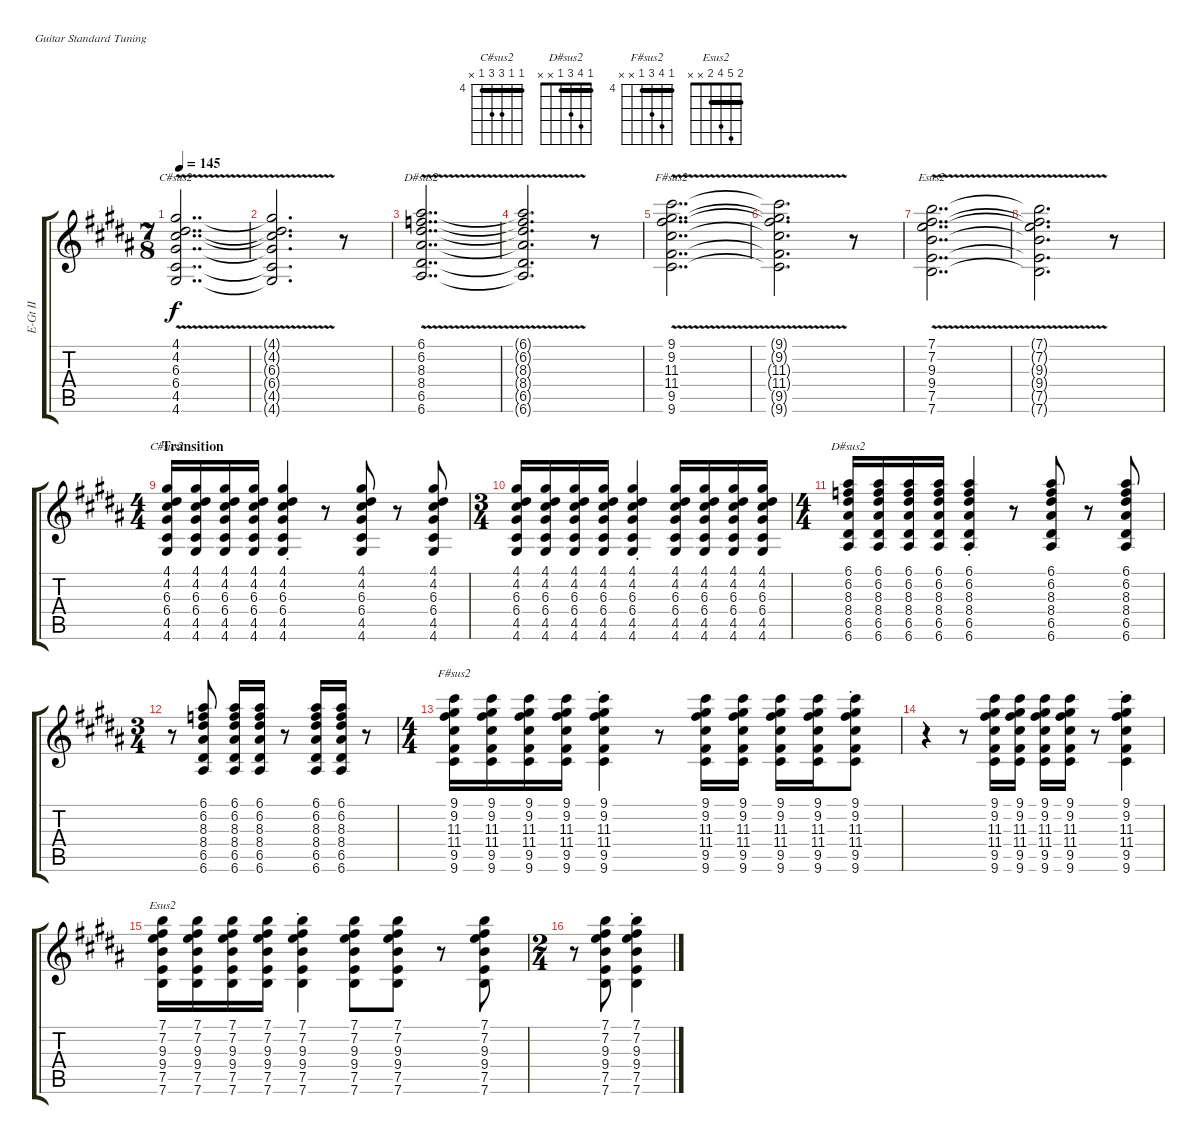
\defaultSystemsLayout 4
\bracketExtendMode groupsimilarinstruments
\otherSystemsTrackNameOrientation horizontal
\track ("Rhythm Guitar II" "E-Gt II") {multiBarRest instrument distortionguitar}
\staff {score tabs}
\tuning (E4 B3 G3 D3 A2 E2)
\chord ("C#sus2" 4 4 6 6 4 x) {firstfret 4 showfingering false barre (4 4)}
\chord ("D#sus2" 1 4 3 1 x x) {showfingering false barre 1}
\chord ("F#sus2" 4 7 6 4 x x) {firstfret 4 showfingering false barre 4}
\chord ("Esus2" 2 5 4 2 x x) {showfingering false barre 2}
\ts (7 8)
\tempo 145
\clef g2
\ks b
(4.6{v acc #} 4.5{v acc #} 6.4{v acc #} 6.3{v acc #} 4.2{v acc #} 4.1{v acc #}).2{dd ch "C#sus2" dy f} |
(4.6{v t acc #} 4.5{v t acc #} 6.4{v t acc #} 6.3{v t acc #} 4.2{v t acc #} 4.1{v t acc #}).2{d} r.8 |
(6.6{v acc #} 6.5{v acc #} 8.4{v acc #} 8.3{v acc #} 6.2{v acc forcenatural} 6.1{v acc #}).2{dd ch "D#sus2"} |
(6.6{v t acc #} 6.5{v t acc #} 8.4{v t acc #} 8.3{v t acc #} 6.2{v t acc forcenatural} 6.1{v t acc #}).2{d} r.8 |
(9.6{v acc #} 9.5{v acc #} 11.4{v acc #} 11.3{v acc #} 9.2{v acc #} 9.1{v acc #}).2{dd ch "F#sus2"} |
(9.6{v t acc #} 9.5{v t acc #} 11.4{v t acc #} 11.3{v t acc #} 9.2{v t acc #} 9.1{v t acc #}).2{d} r.8 |
(7.6{v acc forcenatural} 7.5{v acc forcenatural} 9.4{v acc forcenatural} 9.3{v acc forcenatural} 7.2{v acc #} 7.1{v acc forcenatural}).2{dd ch "Esus2"} |
(7.6{v t acc forcenatural} 7.5{v t acc forcenatural} 9.4{v t acc forcenatural} 9.3{v t acc forcenatural} 7.2{v t acc #} 7.1{v t acc forcenatural}).2{d} r.8 |
\ts (4 4)
\beaming (8 2 2 2 2)
\section ("" "Transition")
(4.6{acc #} 4.5{acc #} 6.4{acc #} 6.3{acc #} 4.2{acc #} 4.1{acc #}).16{ch "C#sus2"} (4.6{acc #} 4.5{acc #} 6.4{acc #} 6.3{acc #} 4.2{acc #} 4.1{acc #}).16 (4.6{acc #} 4.5{acc #} 6.4{acc #} 6.3{acc #} 4.2{acc #} 4.1{acc #}).16 (4.6{acc #} 4.5{acc #} 6.4{acc #} 6.3{acc #} 4.2{acc #} 4.1{acc #}).16 (4.6{st acc #} 4.5{st acc #} 6.4{st acc #} 6.3{st acc #} 4.2{st acc #} 4.1{st acc #}).4 r.8 (4.6{acc #} 4.5{acc #} 6.4{acc #} 6.3{acc #} 4.2{acc #} 4.1{acc #}).8 r.8 (4.6{acc #} 4.5{acc #} 6.4{acc #} 6.3{acc #} 4.2{acc #} 4.1{acc #}).8 |
\ts (3 4)
\beaming (8 2 2 2 2)
(4.6{acc #} 4.5{acc #} 6.4{acc #} 6.3{acc #} 4.2{acc #} 4.1{acc #}).16 (4.6{acc #} 4.5{acc #} 6.4{acc #} 6.3{acc #} 4.2{acc #} 4.1{acc #}).16 (4.6{acc #} 4.5{acc #} 6.4{acc #} 6.3{acc #} 4.2{acc #} 4.1{acc #}).16 (4.6{acc #} 4.5{acc #} 6.4{acc #} 6.3{acc #} 4.2{acc #} 4.1{acc #}).16 (4.6{st acc #} 4.5{st acc #} 6.4{st acc #} 6.3{st acc #} 4.2{st acc #} 4.1{st acc #}).4 (4.6{acc #} 4.5{acc #} 6.4{acc #} 6.3{acc #} 4.2{acc #} 4.1{acc #}).16 (4.6{acc #} 4.5{acc #} 6.4{acc #} 6.3{acc #} 4.2{acc #} 4.1{acc #}).16 (4.6{acc #} 4.5{acc #} 6.4{acc #} 6.3{acc #} 4.2{acc #} 4.1{acc #}).16 (4.6{acc #} 4.5{acc #} 6.4{acc #} 6.3{acc #} 4.2{acc #} 4.1{acc #}).16 |
\ts (4 4)
\beaming (8 2 2 2 2)
(6.6{acc #} 6.5{acc #} 8.4{acc #} 8.3{acc #} 6.2{acc forcenatural} 6.1{acc #}).16{ch "D#sus2"} (6.6{acc #} 6.5{acc #} 8.4{acc #} 8.3{acc #} 6.2{acc forcenatural} 6.1{acc #}).16 (6.6{acc #} 6.5{acc #} 8.4{acc #} 8.3{acc #} 6.2{acc forcenatural} 6.1{acc #}).16 (6.6{acc #} 6.5{acc #} 8.4{acc #} 8.3{acc #} 6.2{acc forcenatural} 6.1{acc #}).16 (6.6{st acc #} 6.5{st acc #} 8.4{st acc #} 8.3{st acc #} 6.2{st acc forcenatural} 6.1{st acc #}).4 r.8 (6.6{acc #} 6.5{acc #} 8.4{acc #} 8.3{acc #} 6.2{acc forcenatural} 6.1{acc #}).8 r.8 (6.6{acc #} 6.5{acc #} 8.4{acc #} 8.3{acc #} 6.2{acc forcenatural} 6.1{acc #}).8 |
\ts (3 4)
\beaming (8 2 2 2 2)
r.8 (6.6{acc #} 6.5{acc #} 8.4{acc #} 8.3{acc #} 6.2{acc forcenatural} 6.1{acc #}).8 (6.6{acc #} 6.5{acc #} 8.4{acc #} 8.3{acc #} 6.2{acc forcenatural} 6.1{acc #}).16 (6.6{acc #} 6.5{acc #} 8.4{acc #} 8.3{acc #} 6.2{acc forcenatural} 6.1{acc #}).16 r.8 (6.6{acc #} 6.5{acc #} 8.4{acc #} 8.3{acc #} 6.2{acc forcenatural} 6.1{acc #}).16 (6.6{acc #} 6.5{acc #} 8.4{acc #} 8.3{acc #} 6.2{acc forcenatural} 6.1{acc #}).16 r.8 |
\ts (4 4)
\beaming (8 2 2 2 2)
(9.6{acc #} 9.5{acc #} 11.4{acc #} 11.3{acc #} 9.2{acc #} 9.1{acc #}).16{ch "F#sus2"} (9.6{acc #} 9.5{acc #} 11.4{acc #} 11.3{acc #} 9.2{acc #} 9.1{acc #}).16 (9.6{acc #} 9.5{acc #} 11.4{acc #} 11.3{acc #} 9.2{acc #} 9.1{acc #}).16 (9.6{acc #} 9.5{acc #} 11.4{acc #} 11.3{acc #} 9.2{acc #} 9.1{acc #}).16 (9.6{st acc #} 9.5{st acc #} 11.4{st acc #} 11.3{st acc #} 9.2{st acc #} 9.1{st acc #}).4 r.8 (9.6{acc #} 9.5{acc #} 11.4{acc #} 11.3{acc #} 9.2{acc #} 9.1{acc #}).16 (9.6{acc #} 9.5{acc #} 11.4{acc #} 11.3{acc #} 9.2{acc #} 9.1{acc #}).16 (9.6{acc #} 9.5{acc #} 11.4{acc #} 11.3{acc #} 9.2{acc #} 9.1{acc #}).16 (9.6{acc #} 9.5{acc #} 11.4{acc #} 11.3{acc #} 9.2{acc #} 9.1{acc #}).16 (9.6{st acc #} 9.5{st acc #} 11.4{st acc #} 11.3{st acc #} 9.2{st acc #} 9.1{st acc #}).8 |
r.4 r.8 (9.6{acc #} 9.5{acc #} 11.4{acc #} 11.3{acc #} 9.2{acc #} 9.1{acc #}).16 (9.6{acc #} 9.5{acc #} 11.4{acc #} 11.3{acc #} 9.2{acc #} 9.1{acc #}).16 (9.6{acc #} 9.5{acc #} 11.4{acc #} 11.3{acc #} 9.2{acc #} 9.1{acc #}).16 (9.6{acc #} 9.5{acc #} 11.4{acc #} 11.3{acc #} 9.2{acc #} 9.1{acc #}).16 r.8 (9.6{st acc #} 9.5{st acc #} 11.4{st acc #} 11.3{st acc #} 9.2{st acc #} 9.1{st acc #}).4 |
(7.6{acc forcenatural} 7.5{acc forcenatural} 9.4{acc forcenatural} 9.3{acc forcenatural} 7.2{acc #} 7.1{acc forcenatural}).16{ch "Esus2"} (7.6{acc forcenatural} 7.5{acc forcenatural} 9.4{acc forcenatural} 9.3{acc forcenatural} 7.2{acc #} 7.1{acc forcenatural}).16 (7.6{acc forcenatural} 7.5{acc forcenatural} 9.4{acc forcenatural} 9.3{acc forcenatural} 7.2{acc #} 7.1{acc forcenatural}).16 (7.6{acc forcenatural} 7.5{acc forcenatural} 9.4{acc forcenatural} 9.3{acc forcenatural} 7.2{acc #} 7.1{acc forcenatural}).16 (7.6{st acc forcenatural} 7.5{st acc forcenatural} 9.4{st acc forcenatural} 9.3{st acc forcenatural} 7.2{st acc #} 7.1{st acc forcenatural}).4 (7.6{acc forcenatural} 7.5{acc forcenatural} 9.4{acc forcenatural} 9.3{acc forcenatural} 7.2{acc #} 7.1{acc forcenatural}).8 (7.6{acc forcenatural} 7.5{acc forcenatural} 9.4{acc forcenatural} 9.3{acc forcenatural} 7.2{acc #} 7.1{acc forcenatural}).8 r.8 (7.6{acc forcenatural} 7.5{acc forcenatural} 9.4{acc forcenatural} 9.3{acc forcenatural} 7.2{acc #} 7.1{acc forcenatural}).8 |
\ts (2 4)
\beaming (8 2 2 2 2)
r.8 (7.6{acc forcenatural} 7.5{acc forcenatural} 9.4{acc forcenatural} 9.3{acc forcenatural} 7.2{acc #} 7.1{acc forcenatural}).8 (7.6{st acc forcenatural} 7.5{st acc forcenatural} 9.4{st acc forcenatural} 9.3{st acc forcenatural} 7.2{st acc #} 7.1{st acc forcenatural}).4
